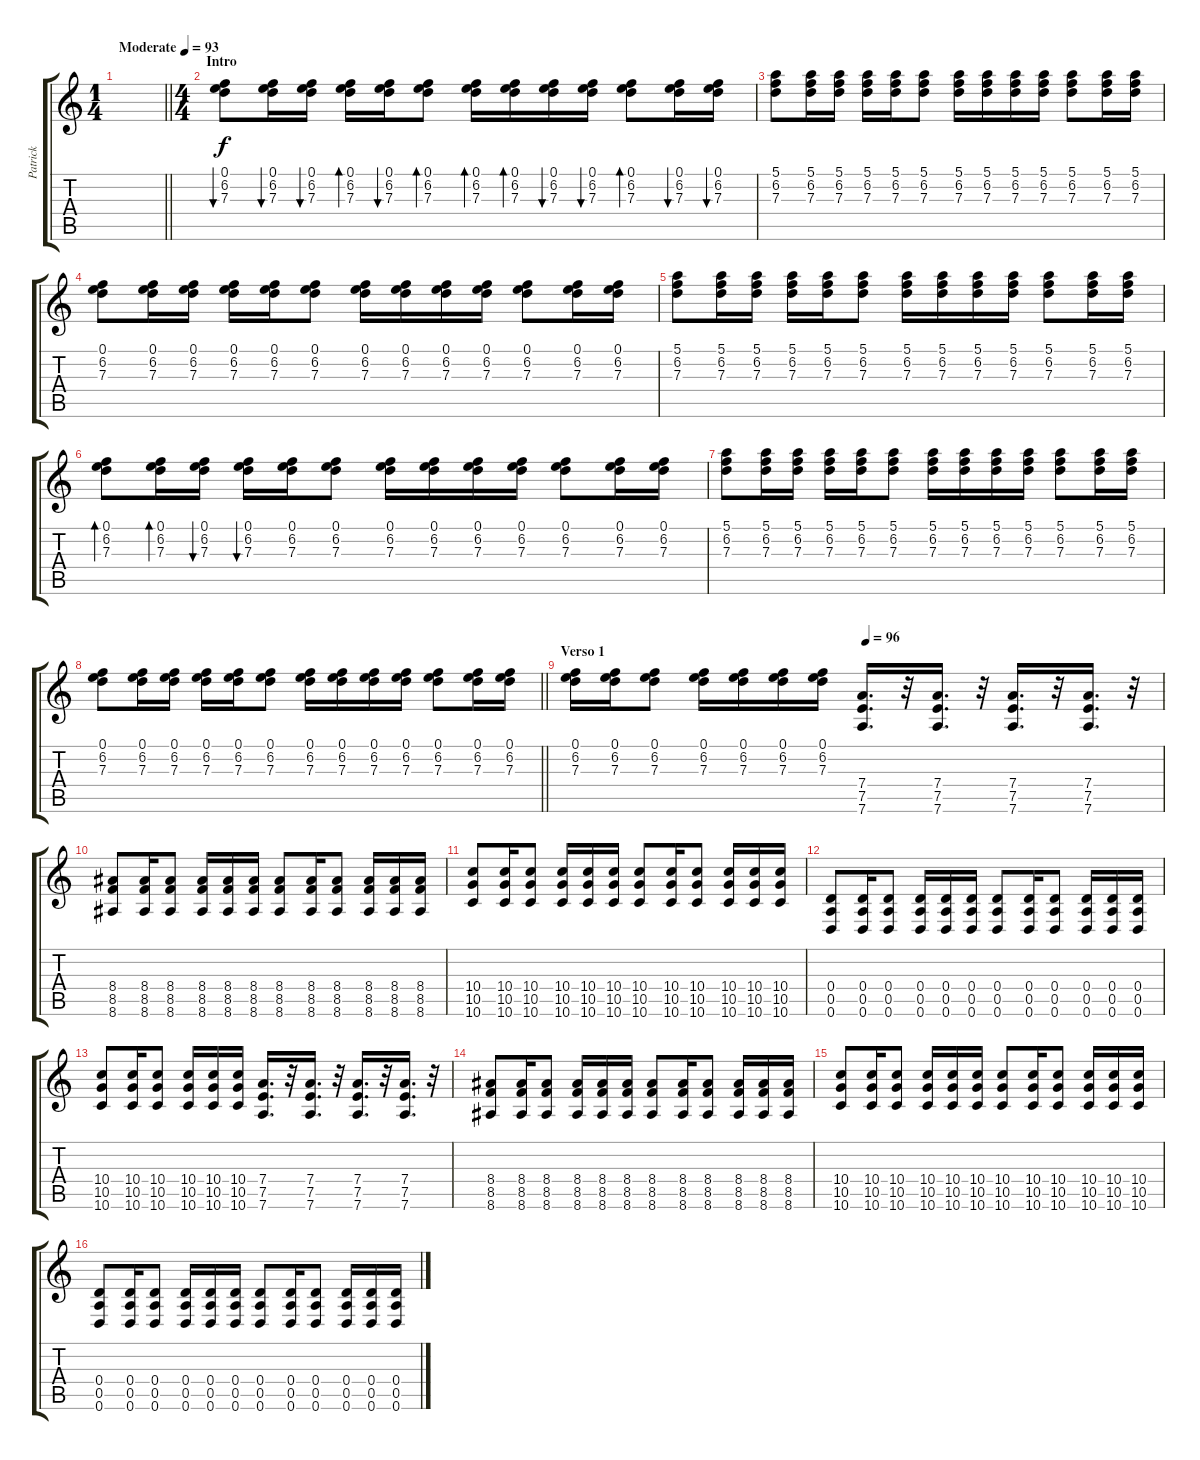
\track ("Patrick " "Patrick ") {instrument distortionguitar}
\staff {score tabs}
\tuning (E4 B3 G3 D3 A2 D2) {hide}
\ts (1 4)
\tempo (93 "Moderate")
\clef g2
\barLineRight lightlight
\ks c
|
\ts (4 4)
\section ("" "Intro")
(0.1 6.2 7.3).8{bu 120 instrument electricguitarjazz} (0.1 6.2 7.3).16{bu 120} (0.1 6.2 7.3).16{bu 120} (0.1 6.2 7.3).16{bd 120} (0.1 6.2 7.3).16{bu 120} (0.1 6.2 7.3).8{bd 120} (0.1 6.2 7.3).16{bd 120} (0.1 6.2 7.3).16{bd 120} (0.1 6.2 7.3).16{bu 120} (0.1 6.2 7.3).16{bu 120} (0.1 6.2 7.3).8{bd 120} (0.1 6.2 7.3).16{bu 120} (0.1 6.2 7.3).16{bu 120} |
(5.1 6.2 7.3).8 (5.1 6.2 7.3).16 (5.1 6.2 7.3).16 (5.1 6.2 7.3).16 (5.1 6.2 7.3).16 (5.1 6.2 7.3).8 (5.1 6.2 7.3).16 (5.1 6.2 7.3).16 (5.1 6.2 7.3).16 (5.1 6.2 7.3).16 (5.1 6.2 7.3).8 (5.1 6.2 7.3).16 (5.1 6.2 7.3).16 |
(0.1 6.2 7.3).8 (0.1 6.2 7.3).16 (0.1 6.2 7.3).16 (0.1 6.2 7.3).16 (0.1 6.2 7.3).16 (0.1 6.2 7.3).8 (0.1 6.2 7.3).16 (0.1 6.2 7.3).16 (0.1 6.2 7.3).16 (0.1 6.2 7.3).16 (0.1 6.2 7.3).8 (0.1 6.2 7.3).16 (0.1 6.2 7.3).16 |
(5.1 6.2 7.3).8 (5.1 6.2 7.3).16 (5.1 6.2 7.3).16 (5.1 6.2 7.3).16 (5.1 6.2 7.3).16 (5.1 6.2 7.3).8 (5.1 6.2 7.3).16 (5.1 6.2 7.3).16 (5.1 6.2 7.3).16 (5.1 6.2 7.3).16 (5.1 6.2 7.3).8 (5.1 6.2 7.3).16 (5.1 6.2 7.3).16 |
(0.1 6.2 7.3).8{bd 60} (0.1 6.2 7.3).16{bd 60} (0.1 6.2 7.3).16{bu 60} (0.1 6.2 7.3).16{bu 60} (0.1 6.2 7.3).16 (0.1 6.2 7.3).8 (0.1 6.2 7.3).16 (0.1 6.2 7.3).16 (0.1 6.2 7.3).16 (0.1 6.2 7.3).16 (0.1 6.2 7.3).8 (0.1 6.2 7.3).16 (0.1 6.2 7.3).16 |
(5.1 6.2 7.3).8 (5.1 6.2 7.3).16 (5.1 6.2 7.3).16 (5.1 6.2 7.3).16 (5.1 6.2 7.3).16 (5.1 6.2 7.3).8 (5.1 6.2 7.3).16 (5.1 6.2 7.3).16 (5.1 6.2 7.3).16 (5.1 6.2 7.3).16 (5.1 6.2 7.3).8 (5.1 6.2 7.3).16 (5.1 6.2 7.3).16 |
\barLineRight lightlight
(0.1 6.2 7.3).8 (0.1 6.2 7.3).16 (0.1 6.2 7.3).16 (0.1 6.2 7.3).16 (0.1 6.2 7.3).16 (0.1 6.2 7.3).8 (0.1 6.2 7.3).16 (0.1 6.2 7.3).16 (0.1 6.2 7.3).16 (0.1 6.2 7.3).16 (0.1 6.2 7.3).8 (0.1 6.2 7.3).16 (0.1 6.2 7.3).16 |
\section ("" "Verso 1")
\tempo (96 0.5)
(0.1 6.2 7.3).16 (0.1 6.2 7.3).16 (0.1 6.2 7.3).8 (0.1 6.2 7.3).16 (0.1 6.2 7.3).16 (0.1 6.2 7.3).16 (0.1 6.2 7.3).16 (7.4 7.5 7.6).16{d volume 11 instrument distortionguitar} r.32 (7.4 7.5 7.6).16{d} r.32 (7.4 7.5 7.6).16{d} r.32 (7.4 7.5 7.6).16{d} r.32 |
(8.4 8.5 8.6).8{volume 12} (8.4 8.5 8.6).16 (8.4 8.5 8.6).8 (8.4 8.5 8.6).16 (8.4 8.5 8.6).16 (8.4 8.5 8.6).16 (8.4 8.5 8.6).8 (8.4 8.5 8.6).16 (8.4 8.5 8.6).8 (8.4 8.5 8.6).16 (8.4 8.5 8.6).16 (8.4 8.5 8.6).16 |
(10.4 10.5 10.6).8 (10.4 10.5 10.6).16 (10.4 10.5 10.6).8 (10.4 10.5 10.6).16 (10.4 10.5 10.6).16 (10.4 10.5 10.6).16 (10.4 10.5 10.6).8 (10.4 10.5 10.6).16 (10.4 10.5 10.6).8 (10.4 10.5 10.6).16 (10.4 10.5 10.6).16 (10.4 10.5 10.6).16 |
(0.4 0.5 0.6).8 (0.4 0.5 0.6).16 (0.4 0.5 0.6).8 (0.4 0.5 0.6).16 (0.4 0.5 0.6).16 (0.4 0.5 0.6).16 (0.4 0.5 0.6).8 (0.4 0.5 0.6).16 (0.4 0.5 0.6).8 (0.4 0.5 0.6).16 (0.4 0.5 0.6).16 (0.4 0.5 0.6).16 |
(10.4 10.5 10.6).8 (10.4 10.5 10.6).16 (10.4 10.5 10.6).8 (10.4 10.5 10.6).16 (10.4 10.5 10.6).16 (10.4 10.5 10.6).16 (7.4 7.5 7.6).16{d instrument distortionguitar} r.32 (7.4 7.5 7.6).16{d} r.32 (7.4 7.5 7.6).16{d} r.32 (7.4 7.5 7.6).16{d} r.32 |
(8.4 8.5 8.6).8 (8.4 8.5 8.6).16 (8.4 8.5 8.6).8 (8.4 8.5 8.6).16 (8.4 8.5 8.6).16 (8.4 8.5 8.6).16 (8.4 8.5 8.6).8 (8.4 8.5 8.6).16 (8.4 8.5 8.6).8 (8.4 8.5 8.6).16 (8.4 8.5 8.6).16 (8.4 8.5 8.6).16 |
(10.4 10.5 10.6).8 (10.4 10.5 10.6).16 (10.4 10.5 10.6).8 (10.4 10.5 10.6).16 (10.4 10.5 10.6).16 (10.4 10.5 10.6).16 (10.4 10.5 10.6).8 (10.4 10.5 10.6).16 (10.4 10.5 10.6).8 (10.4 10.5 10.6).16 (10.4 10.5 10.6).16 (10.4 10.5 10.6).16 |
(0.4 0.5 0.6).8 (0.4 0.5 0.6).16 (0.4 0.5 0.6).8 (0.4 0.5 0.6).16 (0.4 0.5 0.6).16 (0.4 0.5 0.6).16 (0.4 0.5 0.6).8 (0.4 0.5 0.6).16 (0.4 0.5 0.6).8 (0.4 0.5 0.6).16 (0.4 0.5 0.6).16 (0.4 0.5 0.6).16
